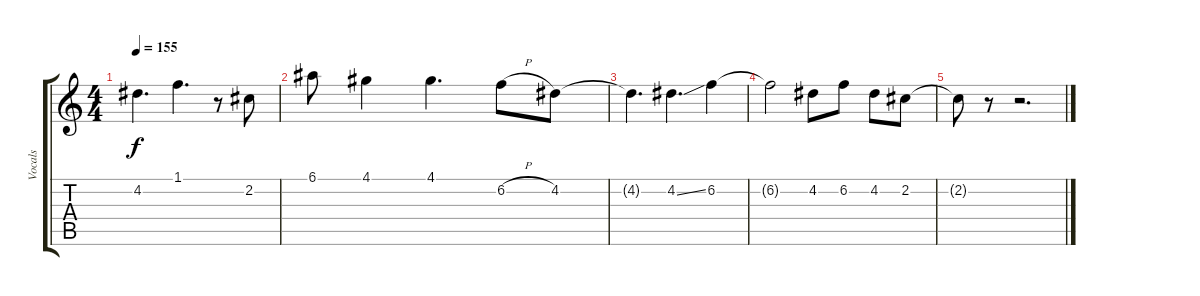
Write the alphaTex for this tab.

\track ("Vocals" "Vocals") {instrument electricguitarjazz}
\staff {score tabs}
\tuning (E4 B3 G3 D3 A2 E2) {hide}
\ts (4 4)
\tempo 155
\clef g2
\ks c
4.2.4{d dy f} 1.1.4{d} r.8 2.2.8 |
6.1.8 4.1.4 4.1.4{d} 6.2{h}.8 4.2.8 |
4.2{t}.4{d} 4.2{ss}.4{d} 6.2.4 |
6.2{t}.2 4.2.8 6.2.8 4.2.8 2.2.8 |
2.2{t}.8 r.8 r.2{d}
